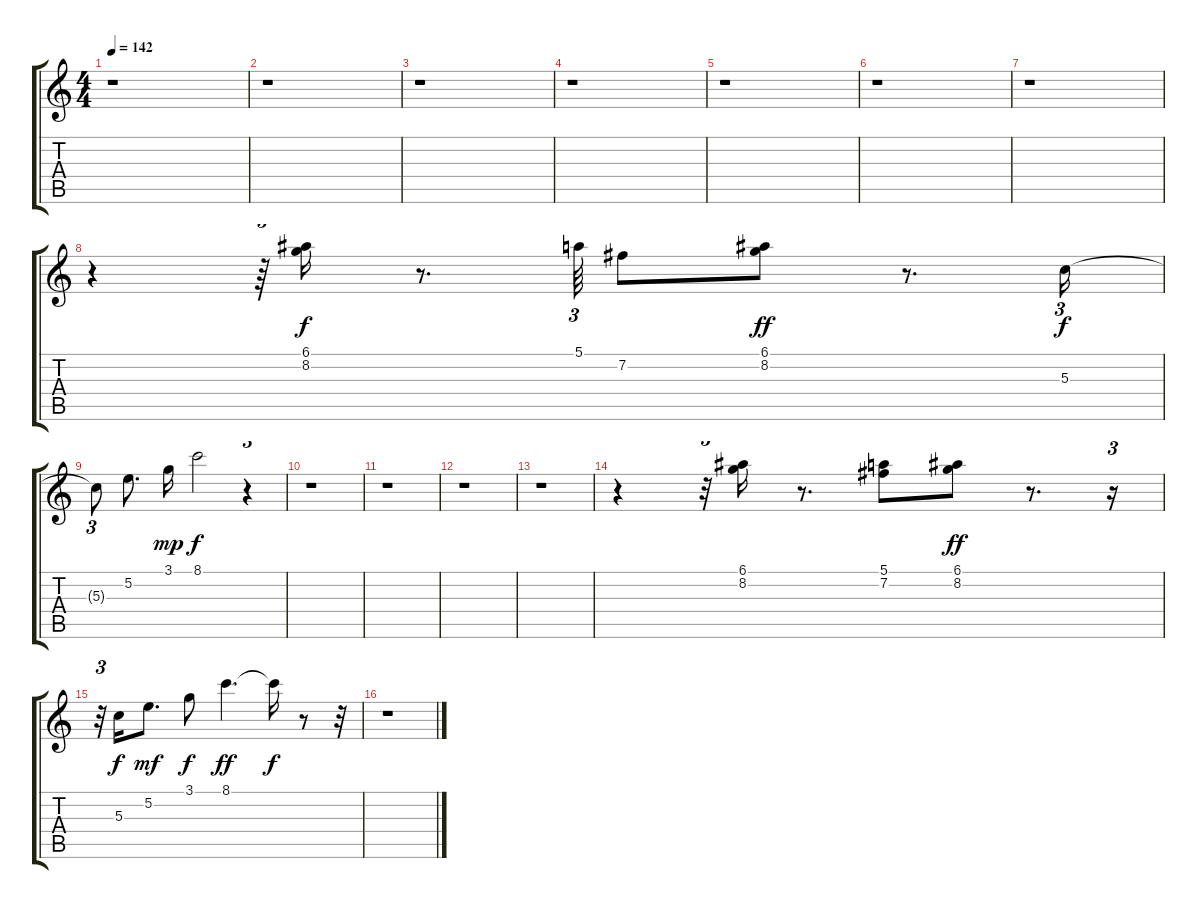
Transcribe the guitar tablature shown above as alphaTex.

\track "" {instrument electricguitarclean}
\staff {score tabs}
\tuning (E4 B3 G3 D3 A2 E2) {hide}
\ts (4 4)
\tempo 142
\clef g2
\ks c
r.1{dy f} |
r.1 |
r.1 |
r.1 |
r.1 |
r.1 |
r.1 |
r.4 r.64{tu (3 2)} (6.1 8.2).16 r.8{d} 5.1.64{tu (3 2)} 7.2.8 (6.1 8.2).8{dy ff} r.8{d} 5.3.16{tu (3 2) dy f} |
5.3{t}.8{tu (3 2)} 5.2.8{d} 3.1.16{dy mp} 8.1.2{dy f} r.4{tu (3 2)} |
r.1 |
r.1 |
r.1 |
r.1 |
r.4 r.32{tu (3 2)} (6.1 8.2).16 r.8{d} (5.1 7.2).8 (6.1 8.2).8{dy ff} r.8{d} r.16{tu (3 2)} |
r.32{tu (3 2)} 5.3.16{dy f} 5.2.8{d dy mf} 3.1.8{dy f} 8.1.4{d dy ff} 8.1{t}.16{dy f} r.8 r.32 |
r.1
